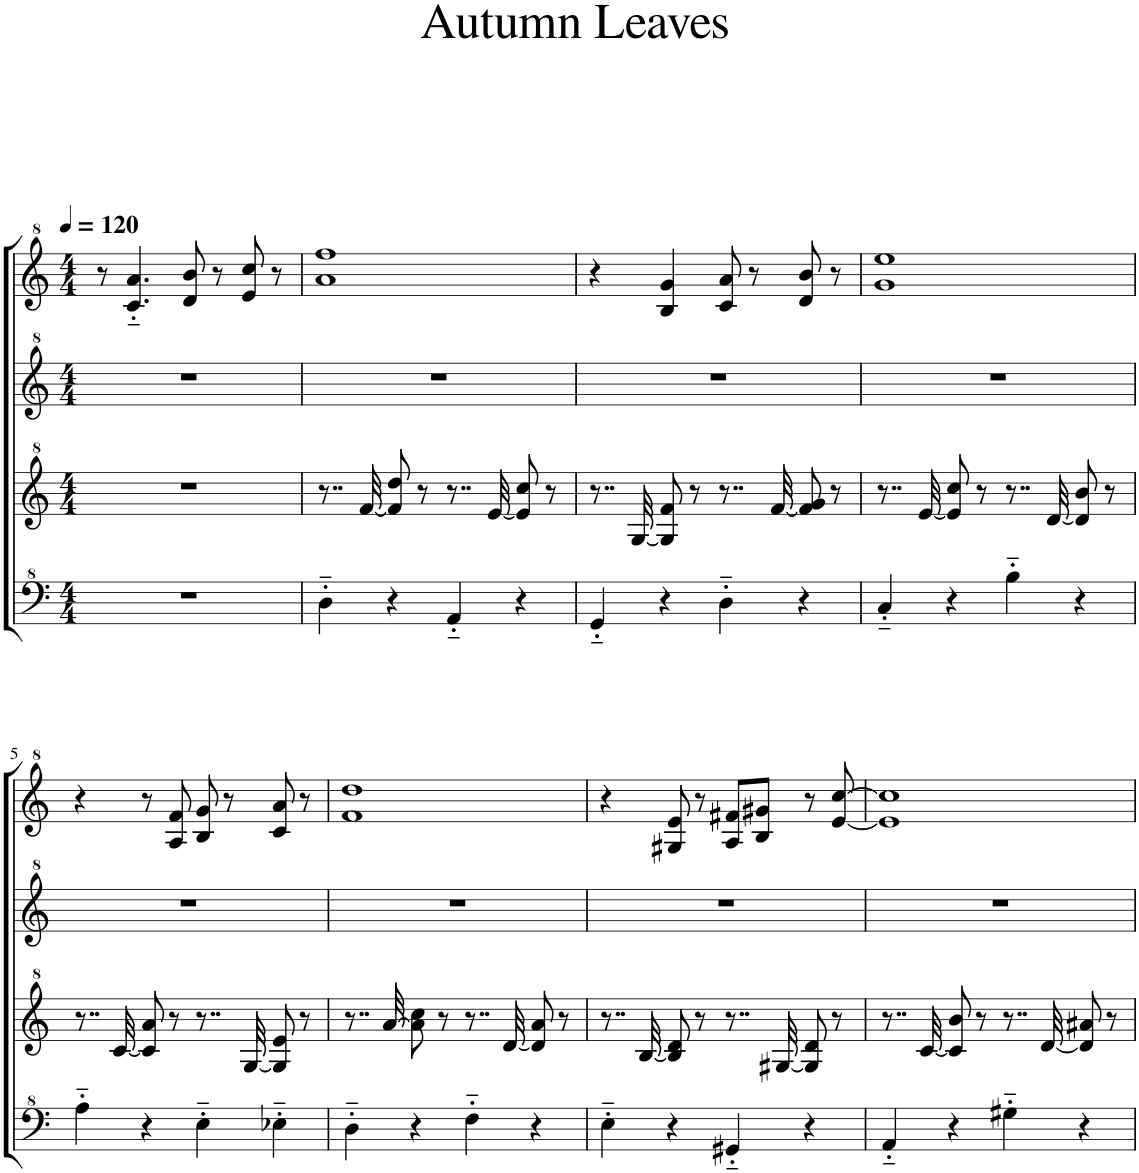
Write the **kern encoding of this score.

**kern	**kern	**kern	**kern
*part1	*part1	*part1	*part1
*staff4	*staff3	*staff2	*staff1
*I"Model III	*	*	*
*clefF^4	*clefG^2	*clefG^2	*clefG^2
*k[]	*k[]	*k[]	*k[]
*M4/4	*M4/4	*M4/4	*M4/4
*MM120	*MM120	*MM120	*MM120
=1	=1	=1	=1
1r	1r	1r	8r
.	.	.	4.cc/'~ 4.aa/'~
.	.	.	8dd/ 8bb/
.	.	.	8r
.	.	.	8ee/ 8ccc/
.	.	.	8r
=2	=2	=2	=2
4d'~\	8..r	1r	1aa 1fff
.	[32ff/	.	.
4r	8ff/] 8ddd/	.	.
.	8r	.	.
4A'~/	8..r	.	.
.	[32ee/	.	.
4r	8ee/] 8ccc/	.	.
.	8r	.	.
=3	=3	=3	=3
4G'~/	8..r	1r	4r
.	[32g/	.	.
4r	8g/] 8ff/	.	4b/ 4gg/
.	8r	.	.
4d'~\	8..r	.	8cc/ 8aa/
.	.	.	8r
.	[32ff/	.	.
4r	8ff/] 8gg/	.	8dd/ 8bb/
.	8r	.	8r
=4	=4	=4	=4
4c'~/	8..r	1r	1gg 1eee
.	[32ee/	.	.
4r	8ee/] 8ccc/	.	.
.	8r	.	.
4b'~\	8..r	.	.
.	[32dd/	.	.
4r	8dd/] 8bb/	.	.
.	8r	.	.
!!LO:LB:g=z
=5	=5	=5	=5
4a'~\	8..r	1r	4r
.	[32cc/	.	.
4r	8cc/] 8aa/	.	8r
.	8r	.	8a/ 8ff/
4e'~\	8..r	.	8b/ 8gg/
.	.	.	8r
.	[32g/	.	.
4e-X'~\	8g/] 8ee/	.	8cc/ 8aa/
.	8r	.	8r
=6	=6	=6	=6
4d'~\	8..r	1r	1ff 1ddd
.	[32aa/	.	.
4r	8aa\] 8ccc\	.	.
.	8r	.	.
4f'~\	8..r	.	.
.	[32dd/	.	.
4r	8dd/] 8aa/	.	.
.	8r	.	.
=7	=7	=7	=7
4e'~\	8..r	1r	4r
.	[32b/	.	.
4r	8b/] 8dd/	.	8g#X/ 8ee/
.	8r	.	8r
4G#X'~/	8..r	.	8a/ 8ff#X/L
.	.	.	8b/ 8gg#X/J
.	[32g#X/	.	.
4r	8g#/] 8dd/	.	8r
.	8r	.	[8ee/ [8ccc/
=8	=8	=8	=8
4A'~/	8..r	1r	1ee] 1ccc]
.	[32cc/	.	.
4r	8cc/] 8bb/	.	.
.	8r	.	.
4g#X'~\	8..r	.	.
.	[32dd/	.	.
4r	8dd/] 8aa#X/	.	.
.	8r	.	.
=	=	=	=
*-	*-	*-	*-
